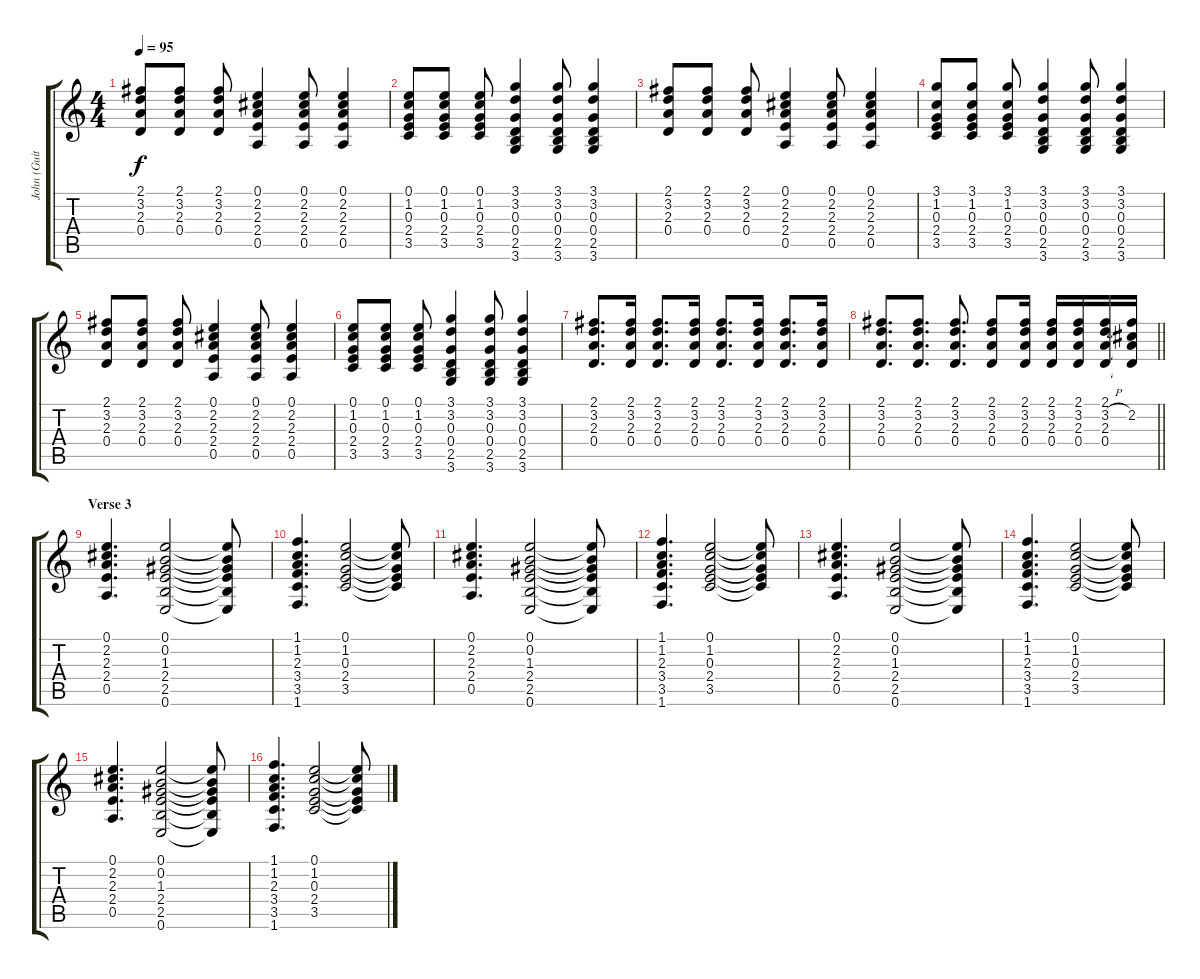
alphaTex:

\track ("John (Guitar)" "John (Guit") {instrument electricguitarclean}
\staff {score tabs}
\tuning (E4 B3 G3 D3 A2 E2) {hide}
\ts (4 4)
\tempo 95
\clef g2
\ks c
(2.1 3.2 2.3 0.4).8{dy f} (2.1 3.2 2.3 0.4).8 (2.1 3.2 2.3 0.4).8 (0.1 2.2 2.3 2.4 0.5).4 (0.1 2.2 2.3 2.4 0.5).8 (0.1 2.2 2.3 2.4 0.5).4 |
(0.1 1.2 0.3 2.4 3.5).8 (0.1 1.2 0.3 2.4 3.5).8 (0.1 1.2 0.3 2.4 3.5).8 (3.1 3.2 0.3 0.4 2.5 3.6).4 (3.1 3.2 0.3 0.4 2.5 3.6).8 (3.1 3.2 0.3 0.4 2.5 3.6).4 |
(2.1 3.2 2.3 0.4).8 (2.1 3.2 2.3 0.4).8 (2.1 3.2 2.3 0.4).8 (0.1 2.2 2.3 2.4 0.5).4 (0.1 2.2 2.3 2.4 0.5).8 (0.1 2.2 2.3 2.4 0.5).4 |
(3.1 1.2 0.3 2.4 3.5).8 (3.1 1.2 0.3 2.4 3.5).8 (3.1 1.2 0.3 2.4 3.5).8 (3.1 3.2 0.3 0.4 2.5 3.6).4 (3.1 3.2 0.3 0.4 2.5 3.6).8 (3.1 3.2 0.3 0.4 2.5 3.6).4 |
(2.1 3.2 2.3 0.4).8 (2.1 3.2 2.3 0.4).8 (2.1 3.2 2.3 0.4).8 (0.1 2.2 2.3 2.4 0.5).4 (0.1 2.2 2.3 2.4 0.5).8 (0.1 2.2 2.3 2.4 0.5).4 |
(0.1 1.2 0.3 2.4 3.5).8 (0.1 1.2 0.3 2.4 3.5).8 (0.1 1.2 0.3 2.4 3.5).8 (3.1 3.2 0.3 0.4 2.5 3.6).4 (3.1 3.2 0.3 0.4 2.5 3.6).8 (3.1 3.2 0.3 0.4 2.5 3.6).4 |
(2.1 3.2 2.3 0.4).8{d} (2.1 3.2 2.3 0.4).16 (2.1 3.2 2.3 0.4).8{d} (2.1 3.2 2.3 0.4).16 (2.1 3.2 2.3 0.4).8{d} (2.1 3.2 2.3 0.4).16 (2.1 3.2 2.3 0.4).8{d} (2.1 3.2 2.3 0.4).16 |
\barLineRight lightlight
(2.1 3.2 2.3 0.4).8{d} (2.1 3.2 2.3 0.4).8{d} (2.1 3.2 2.3 0.4).8{d} (2.1 3.2 2.3 0.4).8 (2.1 3.2 2.3 0.4).16 (2.1 3.2 2.3 0.4).16 (2.1 3.2 2.3 0.4).16 (2.1 3.2{h} 2.3 0.4).16 (2.1{t} 2.2 2.3{t} 0.4{t}).16 |
\section ("" "Verse 3")
(0.1 2.2 2.3 2.4 0.5).4{d} (0.1 0.2 1.3 2.4 2.5 0.6).2 (0.1{t} 0.2{t} 1.3{t} 2.4{t} 2.5{t} 0.6{t}).8 |
(1.1 1.2 2.3 3.4 3.5 1.6).4{d} (0.1 1.2 0.3 2.4 3.5).2 (0.1{t} 1.2{t} 0.3{t} 2.4{t} 3.5{t}).8 |
(0.1 2.2 2.3 2.4 0.5).4{d} (0.1 0.2 1.3 2.4 2.5 0.6).2 (0.1{t} 0.2{t} 1.3{t} 2.4{t} 2.5{t} 0.6{t}).8 |
(1.1 1.2 2.3 3.4 3.5 1.6).4{d} (0.1 1.2 0.3 2.4 3.5).2 (0.1{t} 1.2{t} 0.3{t} 2.4{t} 3.5{t}).8 |
(0.1 2.2 2.3 2.4 0.5).4{d} (0.1 0.2 1.3 2.4 2.5 0.6).2 (0.1{t} 0.2{t} 1.3{t} 2.4{t} 2.5{t} 0.6{t}).8 |
(1.1 1.2 2.3 3.4 3.5 1.6).4{d} (0.1 1.2 0.3 2.4 3.5).2 (0.1{t} 1.2{t} 0.3{t} 2.4{t} 3.5{t}).8 |
(0.1 2.2 2.3 2.4 0.5).4{d} (0.1 0.2 1.3 2.4 2.5 0.6).2 (0.1{t} 0.2{t} 1.3{t} 2.4{t} 2.5{t} 0.6{t}).8 |
(1.1 1.2 2.3 3.4 3.5 1.6).4{d} (0.1 1.2 0.3 2.4 3.5).2 (0.1{t} 1.2{t} 0.3{t} 2.4{t} 3.5{t}).8
